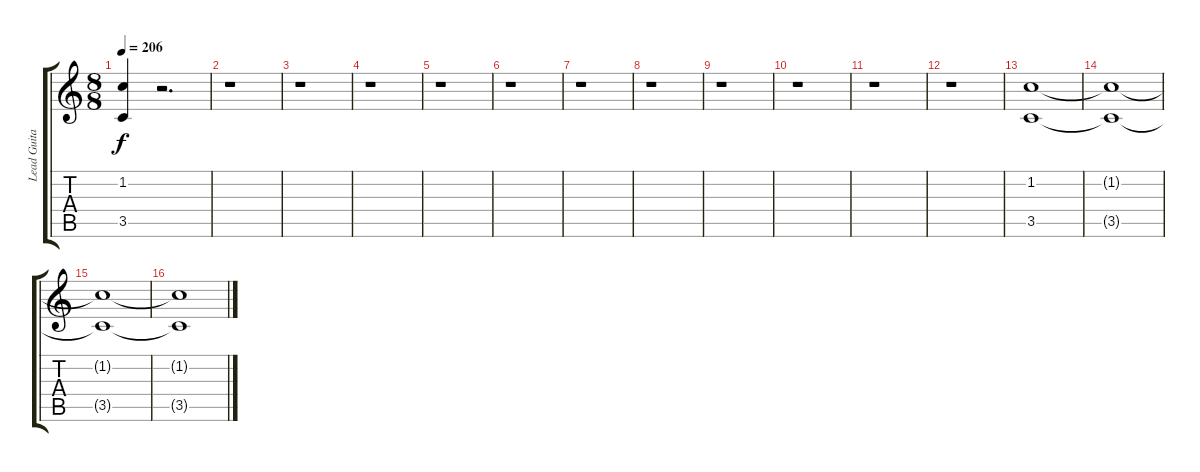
\track ("Lead Guitar" "Lead Guita") {instrument distortionguitar}
\staff {score tabs}
\tuning (E4 B3 G3 D3 A2 E2) {hide}
\ts (8 8)
\tempo 206
\clef g2
\ks c
(1.2 3.5).4{dy f} r.2{d} |
r.1 |
r.1 |
r.1 |
r.1 |
r.1 |
r.1 |
r.1 |
r.1 |
r.1 |
r.1 |
r.1 |
(1.2 3.5).1 |
(1.2{t} 3.5{t}).1 |
(1.2{t} 3.5{t}).1 |
(1.2{t} 3.5{t}).1
